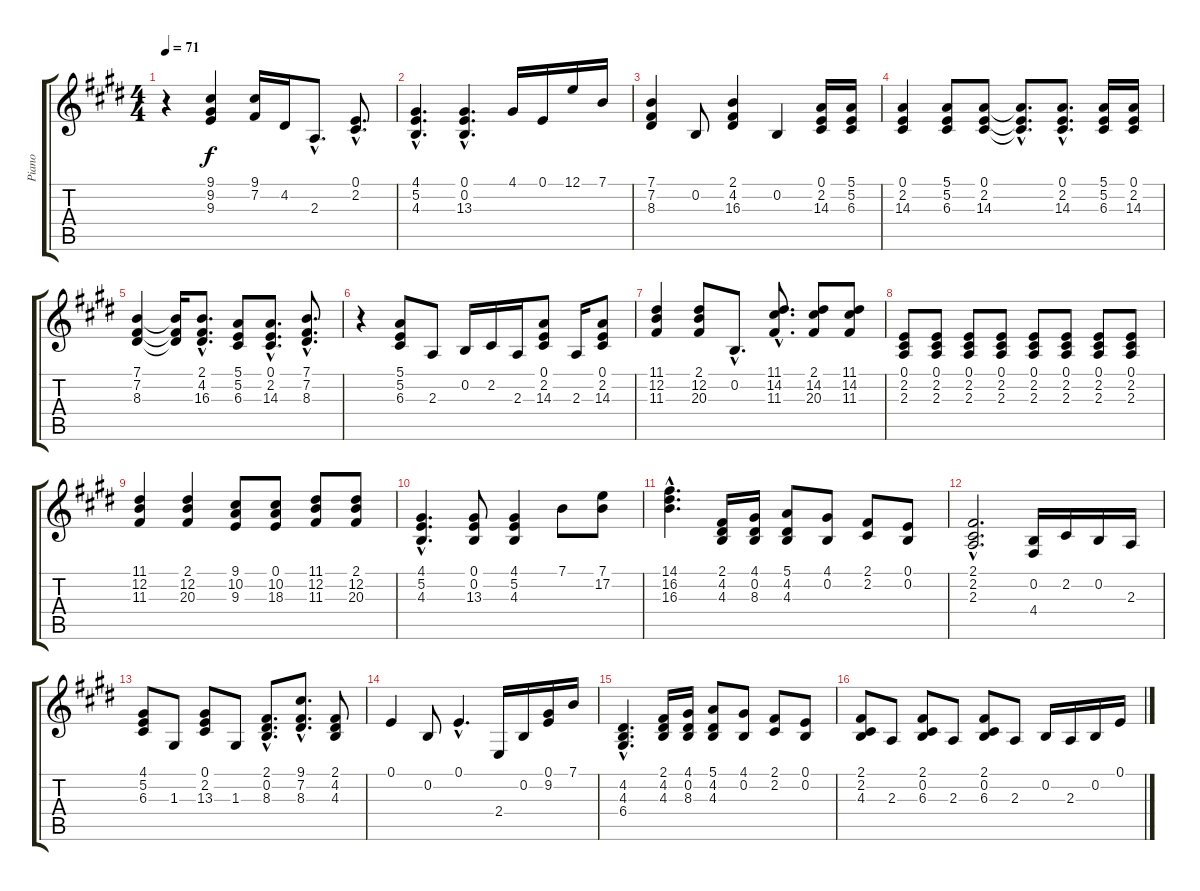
\track ("Piano" "Piano") {instrument acousticgrandpiano}
\staff {score tabs}
\tuning (E4 B3 G3 D3 A2 E2) {hide}
\ts (4 4)
\tempo 71
\clef g2
\ks e
r.4{dy f} (9.1 9.2 9.3).4 (9.1 7.2).16 4.2.16 2.3{hac}.8{d} (0.1{hac} 2.2{hac}).8{d} |
(4.1{hac} 5.2{hac} 4.3{hac}).4{d} (0.1{hac} 0.2{hac} 13.3{hac}).4{d} 4.1.16 0.1.16 12.1.16 7.1.16 |
(7.1 7.2 8.3).4 0.2.8 (2.1 4.2 16.3).4 0.2.4 (0.1 2.2 14.3).16 (5.1 5.2 6.3).16 |
(0.1 2.2 14.3).4 (5.1 5.2 6.3).8 (0.1 2.2 14.3).8 (0.1{hac t} 2.2{hac t} 14.3{hac t}).8{d} (0.1{hac} 2.2{hac} 14.3{hac}).8{d} (5.1 5.2 6.3).16 (0.1 2.2 14.3).16 |
(7.1 7.2 8.3).4 (7.1{t} 7.2{t} 8.3{t}).16 (2.1{hac} 4.2{hac} 16.3{hac}).8{d} (5.1 5.2 6.3).8 (0.1{hac} 2.2{hac} 14.3{hac}).8{d} (7.1{hac} 7.2{hac} 8.3{hac}).8{d} |
r.4 (5.1 5.2 6.3).8 2.3.8 0.2.16 2.2.16 2.3.16 (0.1 2.2 14.3).8 2.3.16 (0.1 2.2 14.3).8 |
(11.1 12.2 11.3).4 (2.1 12.2 20.3).8 0.2{hac}.8{d} (11.1{hac} 14.2{hac} 11.3{hac}).8{d} (2.1 14.2 20.3).8 (11.1 14.2 11.3).8 |
(0.1 2.2 2.3).8 (0.1 2.2 2.3).8 (0.1 2.2 2.3).8 (0.1 2.2 2.3).8 (0.1 2.2 2.3).8 (0.1 2.2 2.3).8 (0.1 2.2 2.3).8 (0.1 2.2 2.3).8 |
(11.1 12.2 11.3).4 (2.1 12.2 20.3).4 (9.1 10.2 9.3).8 (0.1 10.2 18.3).8 (11.1 12.2 11.3).8 (2.1 12.2 20.3).8 |
(4.1{hac} 5.2{hac} 4.3{hac}).4{d} (0.1 0.2 13.3).8 (4.1 5.2 4.3).4 7.1.8 (7.1 17.2).8 |
(14.1{hac} 16.2{hac} 16.3{hac}).4{d} (2.1 4.2 4.3).16 (4.1 0.2 8.3).16 (5.1 4.2 4.3).8 (4.1 0.2).8 (2.1 2.2).8 (0.1 0.2).8 |
(2.1{hac} 2.2{hac} 2.3{hac}).2{d} (0.2 4.4).16 2.2.16 0.2.16 2.3.16 |
(4.1 5.2 6.3).8 1.3.8 (0.1 2.2 13.3).8 1.3.8 (2.1{hac} 0.2{hac} 8.3{hac}).8{d} (9.1{hac} 7.2{hac} 8.3{hac}).8{d} (2.1 4.2 4.3).8 |
0.1.4 0.2.8 0.1{hac}.4{d} 2.4.16 0.2.16 (0.1 9.2).16 7.1.16 |
(4.2{hac} 4.3{hac} 6.4{hac}).4{d} (2.1 4.2 4.3).16 (4.1 0.2 8.3).16 (5.1 4.2 4.3).8 (4.1 0.2).8 (2.1 2.2).8 (0.1 0.2).8 |
(2.1 2.2 4.3).8 2.3.8 (2.1 0.2 6.3).8 2.3.8 (2.1 0.2 6.3).8 2.3.8 0.2.16 2.3.16 0.2.16 0.1.16
